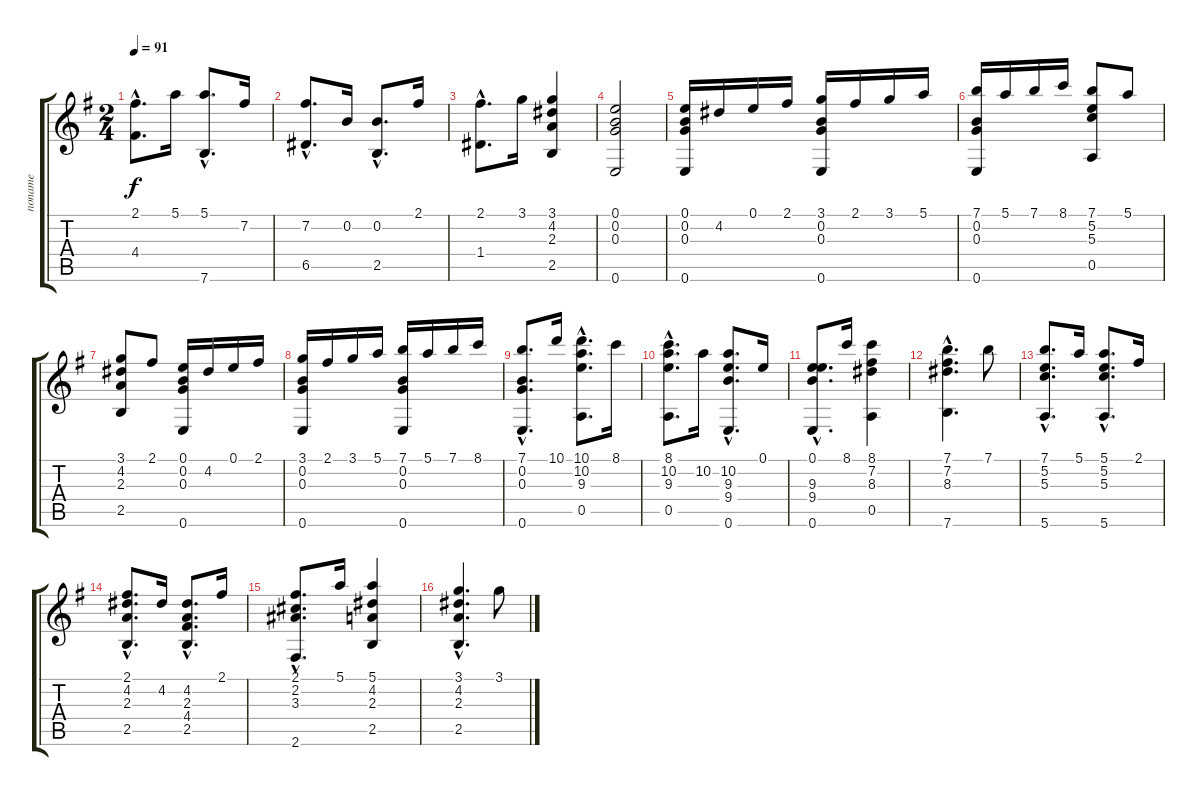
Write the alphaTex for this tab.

\track ("noname" "noname") {instrument acousticguitarnylon}
\staff {score tabs}
\tuning (E4 B3 G3 D3 A2 E2) {hide}
\ts (2 4)
\tempo 91
\clef g2
\ks g
(2.1{hac} 4.4).8{d dy f} 5.1.16 (5.1{hac} 7.6).8{d} 7.2.16 |
(7.2{hac} 6.5).8{d} 0.2.16 (0.2{hac} 2.5).8{d} 2.1.16 |
(2.1{hac} 1.4).8{d} 3.1.16 (3.1 4.2 2.3 2.5).4 |
(0.1 0.2 0.3 0.6).2 |
(0.1 0.2 0.3 0.6).16 4.2.16 0.1.16 2.1.16 (3.1 0.2 0.3 0.6).16 2.1.16 3.1.16 5.1.16 |
(7.1 0.2 0.3 0.6).16 5.1.16 7.1.16 8.1.16 (7.1 5.2 5.3 0.5).8 5.1.8 |
(3.1 4.2 2.3 2.5).8 2.1.8 (0.1 0.2 0.3 0.6).16 4.2.16 0.1.16 2.1.16 |
(3.1 0.2 0.3 0.6).16 2.1.16 3.1.16 5.1.16 (7.1 0.2 0.3 0.6).16 5.1.16 7.1.16 8.1.16 |
(7.1{hac} 0.2{hac} 0.3{hac} 0.6).8{d} 10.1.16 (10.1{hac} 10.2{hac} 9.3{hac} 0.5).8{d} 8.1.16 |
(8.1{hac} 10.2{hac} 9.3{hac} 0.5).8{d} 10.2.16 (10.2{hac} 9.3{hac} 9.4{hac} 0.6).8{d} 0.1.16 |
(0.1{hac} 9.3{hac} 9.4{hac} 0.6).8{d} 8.1.16 (8.1 7.2 8.3 0.5).4 |
(7.1{hac} 7.2{hac} 8.3{hac} 7.6{hac}).4{d} 7.1.8 |
(7.1{hac} 5.2{hac} 5.3{hac} 5.6).8{d} 5.1.16 (5.1{hac} 5.2{hac} 5.3{hac} 5.6).8{d} 2.1.16 |
(2.1{hac} 4.2{hac} 2.3{hac} 2.5).8{d} 4.2.16 (4.2{hac} 2.3{hac} 4.4{hac} 2.5).8{d} 2.1.16 |
(2.1{hac} 2.2{hac} 3.3{hac} 2.6).8{d} 5.1.16 (5.1 4.2 2.3 2.5).4 |
(3.1{hac} 4.2{hac} 2.3{hac} 2.5{hac}).4{d} 3.1.8
